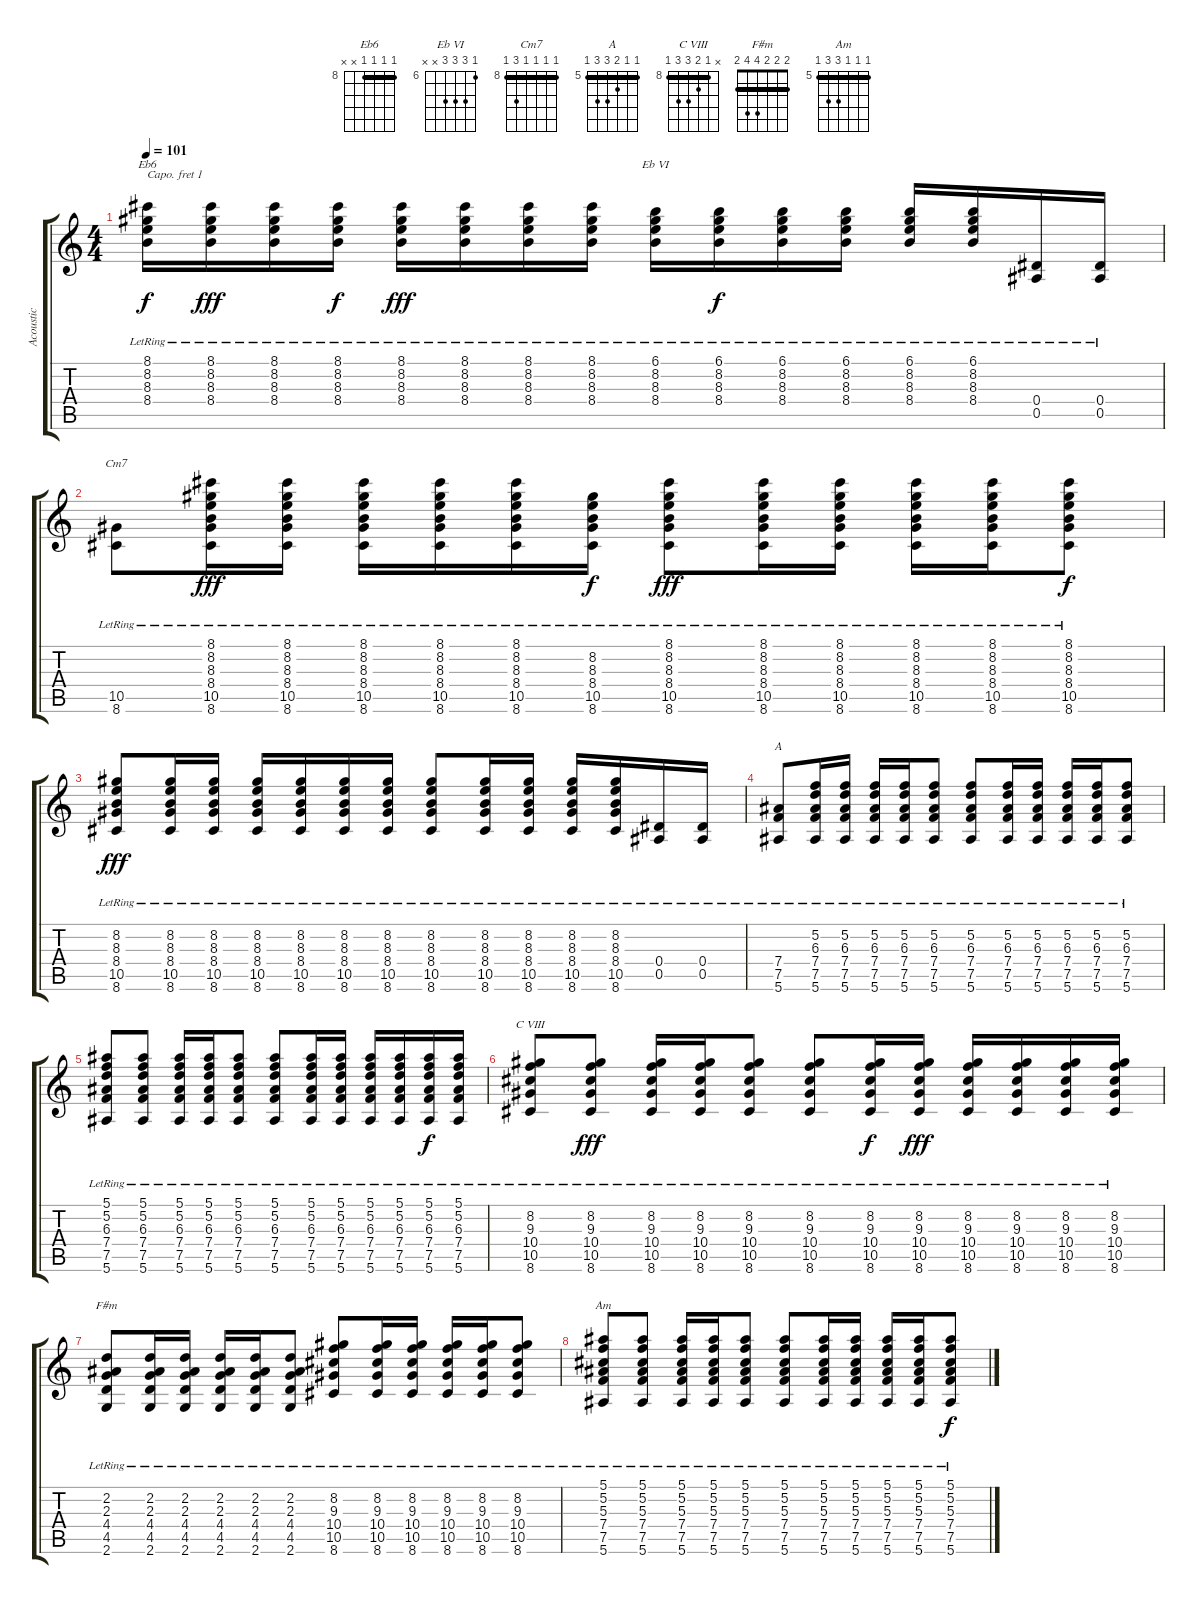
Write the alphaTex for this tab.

\track ("Acoustic" "Acoustic") {instrument acousticguitarsteel}
\staff {score tabs}
\capo 1
\tuning (E4 B3 G3 D3 A2 E2) {hide}
\chord ("Eb6" 8 8 8 8 x x) {firstfret 8 barre 8}
\chord ("Eb VI" 6 8 8 8 x x) {firstfret 6}
\chord ("Cm7" 8 8 8 8 10 8) {firstfret 8 barre 8}
\chord ("A" 5 5 6 7 7 5) {firstfret 5 barre 5}
\chord ("C VIII" x 8 9 10 10 8) {firstfret 8 barre 8}
\chord ("F#m" 2 2 2 4 4 2) {barre 2}
\chord ("Am" 5 5 5 7 7 5) {firstfret 5 barre 5}
\ts (4 4)
\tempo 101
\clef g2
\ks c
(8.1{lr} 8.2{lr} 8.3{lr} 8.4{lr}).16{ch "Eb6" lyrics (0 "") lyrics (1 "") lyrics (2 "") lyrics (3 "") lyrics (4 "") dy f} (8.1{lr} 8.2{lr} 8.3{lr} 8.4{lr}).16{lyrics (0 "") lyrics (1 "") lyrics (2 "") lyrics (3 "") lyrics (4 "") dy fff} (8.1{lr} 8.2{lr} 8.3{lr} 8.4{lr}).16{lyrics (0 "") lyrics (1 "") lyrics (2 "") lyrics (3 "") lyrics (4 "")} (8.1{lr} 8.2{lr} 8.3{lr} 8.4{lr}).16{lyrics (0 "") lyrics (1 "") lyrics (2 "") lyrics (3 "") lyrics (4 "") dy f} (8.1{lr} 8.2{lr} 8.3{lr} 8.4{lr}).16{lyrics (0 "") lyrics (1 "") lyrics (2 "") lyrics (3 "") lyrics (4 "") dy fff} (8.1{lr} 8.2{lr} 8.3{lr} 8.4{lr}).16{lyrics (0 "") lyrics (1 "") lyrics (2 "") lyrics (3 "") lyrics (4 "")} (8.1{lr} 8.2{lr} 8.3{lr} 8.4{lr}).16{lyrics (0 "") lyrics (1 "") lyrics (2 "") lyrics (3 "") lyrics (4 "")} (8.1{lr} 8.2{lr} 8.3{lr} 8.4{lr}).16{lyrics (0 "") lyrics (1 "") lyrics (2 "") lyrics (3 "") lyrics (4 "")} (6.1{lr} 8.2{lr} 8.3{lr} 8.4{lr}).16{ch "Eb VI" lyrics (0 "") lyrics (1 "") lyrics (2 "") lyrics (3 "") lyrics (4 "")} (6.1{lr} 8.2{lr} 8.3{lr} 8.4{lr}).16{lyrics (0 "") lyrics (1 "") lyrics (2 "") lyrics (3 "") lyrics (4 "") dy f} (6.1{lr} 8.2{lr} 8.3{lr} 8.4{lr}).16{lyrics (0 "") lyrics (1 "") lyrics (2 "") lyrics (3 "") lyrics (4 "")} (6.1{lr} 8.2{lr} 8.3{lr} 8.4{lr}).16{lyrics (0 "") lyrics (1 "") lyrics (2 "") lyrics (3 "") lyrics (4 "")} (6.1{lr} 8.2{lr} 8.3{lr} 8.4{lr}).16{lyrics (0 "") lyrics (1 "") lyrics (2 "") lyrics (3 "") lyrics (4 "")} (6.1{lr} 8.2{lr} 8.3{lr} 8.4{lr}).16{lyrics (0 "") lyrics (1 "") lyrics (2 "") lyrics (3 "") lyrics (4 "")} (0.4{lr} 0.5{lr}).16{lyrics (0 "") lyrics (1 "") lyrics (2 "") lyrics (3 "") lyrics (4 "")} (0.4{lr} 0.5{lr}).16{lyrics (0 "") lyrics (1 "") lyrics (2 "") lyrics (3 "") lyrics (4 "")} |
(10.5{lr} 8.6{lr}).8{ch "Cm7" lyrics (0 "") lyrics (1 "") lyrics (2 "") lyrics (3 "") lyrics (4 "")} (8.1{lr} 8.2{lr} 8.3{lr} 8.4{lr} 10.5{lr} 8.6{lr}).16{lyrics (0 "") lyrics (1 "") lyrics (2 "") lyrics (3 "") lyrics (4 "") dy fff} (8.1{lr} 8.2{lr} 8.3{lr} 8.4{lr} 10.5{lr} 8.6{lr}).16{lyrics (0 "") lyrics (1 "") lyrics (2 "") lyrics (3 "") lyrics (4 "")} (8.1{lr} 8.2{lr} 8.3{lr} 8.4{lr} 10.5{lr} 8.6{lr}).16{lyrics (0 "") lyrics (1 "") lyrics (2 "") lyrics (3 "") lyrics (4 "")} (8.1{lr} 8.2{lr} 8.3{lr} 8.4{lr} 10.5{lr} 8.6{lr}).16{lyrics (0 "") lyrics (1 "") lyrics (2 "") lyrics (3 "") lyrics (4 "")} (8.1{lr} 8.2{lr} 8.3{lr} 8.4{lr} 10.5{lr} 8.6{lr}).16{lyrics (0 "") lyrics (1 "") lyrics (2 "") lyrics (3 "") lyrics (4 "")} (8.2{lr} 8.3{lr} 8.4{lr} 10.5{lr} 8.6{lr}).16{lyrics (0 "") lyrics (1 "") lyrics (2 "") lyrics (3 "") lyrics (4 "") dy f} (8.1{lr} 8.2{lr} 8.3{lr} 8.4{lr} 10.5{lr} 8.6{lr}).8{lyrics (0 "") lyrics (1 "") lyrics (2 "") lyrics (3 "") lyrics (4 "") dy fff} (8.1{lr} 8.2{lr} 8.3{lr} 8.4{lr} 10.5{lr} 8.6{lr}).16{lyrics (0 "") lyrics (1 "") lyrics (2 "") lyrics (3 "") lyrics (4 "")} (8.1{lr} 8.2{lr} 8.3{lr} 8.4{lr} 10.5{lr} 8.6{lr}).16{lyrics (0 "") lyrics (1 "") lyrics (2 "") lyrics (3 "") lyrics (4 "")} (8.1{lr} 8.2{lr} 8.3{lr} 8.4{lr} 10.5{lr} 8.6{lr}).16{lyrics (0 "") lyrics (1 "") lyrics (2 "") lyrics (3 "") lyrics (4 "")} (8.1{lr} 8.2{lr} 8.3{lr} 8.4{lr} 10.5{lr} 8.6{lr}).16{lyrics (0 "") lyrics (1 "") lyrics (2 "") lyrics (3 "") lyrics (4 "")} (8.1{lr} 8.2{lr} 8.3{lr} 8.4{lr} 10.5{lr} 8.6{lr}).8{lyrics (0 "") lyrics (1 "") lyrics (2 "") lyrics (3 "") lyrics (4 "") dy f} |
(8.2{lr} 8.3{lr} 8.4{lr} 10.5{lr} 8.6{lr}).8{lyrics (0 "") lyrics (1 "") lyrics (2 "") lyrics (3 "") lyrics (4 "") dy fff} (8.2{lr} 8.3{lr} 8.4{lr} 10.5{lr} 8.6{lr}).16{lyrics (0 "") lyrics (1 "") lyrics (2 "") lyrics (3 "") lyrics (4 "")} (8.2{lr} 8.3{lr} 8.4{lr} 10.5{lr} 8.6{lr}).16{lyrics (0 "") lyrics (1 "") lyrics (2 "") lyrics (3 "") lyrics (4 "")} (8.2{lr} 8.3{lr} 8.4{lr} 10.5{lr} 8.6{lr}).16{lyrics (0 "") lyrics (1 "") lyrics (2 "") lyrics (3 "") lyrics (4 "")} (8.2{lr} 8.3{lr} 8.4{lr} 10.5{lr} 8.6{lr}).16{lyrics (0 "") lyrics (1 "") lyrics (2 "") lyrics (3 "") lyrics (4 "")} (8.2{lr} 8.3{lr} 8.4{lr} 10.5{lr} 8.6{lr}).16{lyrics (0 "") lyrics (1 "") lyrics (2 "") lyrics (3 "") lyrics (4 "")} (8.2{lr} 8.3{lr} 8.4{lr} 10.5{lr} 8.6{lr}).16{lyrics (0 "") lyrics (1 "") lyrics (2 "") lyrics (3 "") lyrics (4 "")} (8.2{lr} 8.3{lr} 8.4{lr} 10.5{lr} 8.6{lr}).8{lyrics (0 "") lyrics (1 "") lyrics (2 "") lyrics (3 "") lyrics (4 "")} (8.2{lr} 8.3{lr} 8.4{lr} 10.5{lr} 8.6{lr}).16{lyrics (0 "") lyrics (1 "") lyrics (2 "") lyrics (3 "") lyrics (4 "")} (8.2{lr} 8.3{lr} 8.4{lr} 10.5{lr} 8.6{lr}).16{lyrics (0 "") lyrics (1 "") lyrics (2 "") lyrics (3 "") lyrics (4 "")} (8.2{lr} 8.3{lr} 8.4{lr} 10.5{lr} 8.6{lr}).16{lyrics (0 "") lyrics (1 "") lyrics (2 "") lyrics (3 "") lyrics (4 "")} (8.2{lr} 8.3{lr} 8.4{lr} 10.5{lr} 8.6{lr}).16{lyrics (0 "") lyrics (1 "") lyrics (2 "") lyrics (3 "") lyrics (4 "")} (0.4{lr} 0.5{lr}).16{lyrics (0 "") lyrics (1 "") lyrics (2 "") lyrics (3 "") lyrics (4 "")} (0.4{lr} 0.5{lr}).16{lyrics (0 "") lyrics (1 "") lyrics (2 "") lyrics (3 "") lyrics (4 "")} |
(7.4{lr} 7.5{lr} 5.6{lr}).8{ch "A" lyrics (0 "") lyrics (1 "") lyrics (2 "") lyrics (3 "") lyrics (4 "")} (5.2{lr} 6.3{lr} 7.4{lr} 7.5{lr} 5.6{lr}).16{lyrics (0 "") lyrics (1 "") lyrics (2 "") lyrics (3 "") lyrics (4 "")} (5.2{lr} 6.3{lr} 7.4{lr} 7.5{lr} 5.6{lr}).16{lyrics (0 "") lyrics (1 "") lyrics (2 "") lyrics (3 "") lyrics (4 "")} (5.2{lr} 6.3{lr} 7.4{lr} 7.5{lr} 5.6{lr}).16{lyrics (0 "") lyrics (1 "") lyrics (2 "") lyrics (3 "") lyrics (4 "")} (5.2{lr} 6.3{lr} 7.4{lr} 7.5{lr} 5.6{lr}).16{lyrics (0 "") lyrics (1 "") lyrics (2 "") lyrics (3 "") lyrics (4 "")} (5.2{lr} 6.3{lr} 7.4{lr} 7.5{lr} 5.6{lr}).8{lyrics (0 "") lyrics (1 "") lyrics (2 "") lyrics (3 "") lyrics (4 "")} (5.2{lr} 6.3{lr} 7.4{lr} 7.5{lr} 5.6{lr}).8{lyrics (0 "") lyrics (1 "") lyrics (2 "") lyrics (3 "") lyrics (4 "")} (5.2{lr} 6.3{lr} 7.4{lr} 7.5{lr} 5.6{lr}).16{lyrics (0 "") lyrics (1 "") lyrics (2 "") lyrics (3 "") lyrics (4 "")} (5.2{lr} 6.3{lr} 7.4{lr} 7.5{lr} 5.6{lr}).16{lyrics (0 "") lyrics (1 "") lyrics (2 "") lyrics (3 "") lyrics (4 "")} (5.2{lr} 6.3{lr} 7.4{lr} 7.5{lr} 5.6{lr}).16{lyrics (0 "") lyrics (1 "") lyrics (2 "") lyrics (3 "") lyrics (4 "")} (5.2{lr} 6.3{lr} 7.4{lr} 7.5{lr} 5.6{lr}).16{lyrics (0 "") lyrics (1 "") lyrics (2 "") lyrics (3 "") lyrics (4 "")} (5.2{lr} 6.3{lr} 7.4{lr} 7.5{lr} 5.6{lr}).8{lyrics (0 "") lyrics (1 "") lyrics (2 "") lyrics (3 "") lyrics (4 "")} |
(5.1{lr} 5.2{lr} 6.3{lr} 7.4{lr} 7.5{lr} 5.6{lr}).8{lyrics (0 "") lyrics (1 "") lyrics (2 "") lyrics (3 "") lyrics (4 "")} (5.1{lr} 5.2{lr} 6.3{lr} 7.4{lr} 7.5{lr} 5.6{lr}).8{lyrics (0 "") lyrics (1 "") lyrics (2 "") lyrics (3 "") lyrics (4 "")} (5.1{lr} 5.2{lr} 6.3{lr} 7.4{lr} 7.5{lr} 5.6{lr}).16{lyrics (0 "") lyrics (1 "") lyrics (2 "") lyrics (3 "") lyrics (4 "")} (5.1{lr} 5.2{lr} 6.3{lr} 7.4{lr} 7.5{lr} 5.6{lr}).16{lyrics (0 "") lyrics (1 "") lyrics (2 "") lyrics (3 "") lyrics (4 "")} (5.1{lr} 5.2{lr} 6.3{lr} 7.4{lr} 7.5{lr} 5.6{lr}).8{lyrics (0 "") lyrics (1 "") lyrics (2 "") lyrics (3 "") lyrics (4 "")} (5.1{lr} 5.2{lr} 6.3{lr} 7.4{lr} 7.5{lr} 5.6{lr}).8{lyrics (0 "") lyrics (1 "") lyrics (2 "") lyrics (3 "") lyrics (4 "")} (5.1{lr} 5.2{lr} 6.3{lr} 7.4{lr} 7.5{lr} 5.6{lr}).16{lyrics (0 "") lyrics (1 "") lyrics (2 "") lyrics (3 "") lyrics (4 "")} (5.1{lr} 5.2{lr} 6.3{lr} 7.4{lr} 7.5{lr} 5.6{lr}).16{lyrics (0 "") lyrics (1 "") lyrics (2 "") lyrics (3 "") lyrics (4 "")} (5.1{lr} 5.2{lr} 6.3{lr} 7.4{lr} 7.5{lr} 5.6{lr}).16{lyrics (0 "") lyrics (1 "") lyrics (2 "") lyrics (3 "") lyrics (4 "")} (5.1{lr} 5.2{lr} 6.3{lr} 7.4{lr} 7.5{lr} 5.6{lr}).16{lyrics (0 "") lyrics (1 "") lyrics (2 "") lyrics (3 "") lyrics (4 "")} (5.1{lr} 5.2{lr} 6.3{lr} 7.4{lr} 7.5{lr} 5.6{lr}).16{lyrics (0 "") lyrics (1 "") lyrics (2 "") lyrics (3 "") lyrics (4 "") dy f} (5.1{lr} 5.2{lr} 6.3{lr} 7.4{lr} 7.5{lr} 5.6{lr}).16{lyrics (0 "") lyrics (1 "") lyrics (2 "") lyrics (3 "") lyrics (4 "")} |
(8.2{lr} 9.3{lr} 10.4{lr} 10.5{lr} 8.6{lr}).8{ch "C VIII" lyrics (0 "") lyrics (1 "") lyrics (2 "") lyrics (3 "") lyrics (4 "")} (8.2{lr} 9.3{lr} 10.4{lr} 10.5{lr} 8.6{lr}).8{lyrics (0 "") lyrics (1 "") lyrics (2 "") lyrics (3 "") lyrics (4 "") dy fff} (8.2{lr} 9.3{lr} 10.4{lr} 10.5{lr} 8.6{lr}).16{lyrics (0 "") lyrics (1 "") lyrics (2 "") lyrics (3 "") lyrics (4 "")} (8.2{lr} 9.3{lr} 10.4{lr} 10.5{lr} 8.6{lr}).16{lyrics (0 "") lyrics (1 "") lyrics (2 "") lyrics (3 "") lyrics (4 "")} (8.2{lr} 9.3{lr} 10.4{lr} 10.5{lr} 8.6{lr}).8{lyrics (0 "") lyrics (1 "") lyrics (2 "") lyrics (3 "") lyrics (4 "")} (8.2{lr} 9.3{lr} 10.4{lr} 10.5{lr} 8.6{lr}).8{lyrics (0 "") lyrics (1 "") lyrics (2 "") lyrics (3 "") lyrics (4 "")} (8.2{lr} 9.3{lr} 10.4{lr} 10.5{lr} 8.6{lr}).16{lyrics (0 "") lyrics (1 "") lyrics (2 "") lyrics (3 "") lyrics (4 "") dy f} (8.2{lr} 9.3{lr} 10.4{lr} 10.5{lr} 8.6{lr}).16{lyrics (0 "") lyrics (1 "") lyrics (2 "") lyrics (3 "") lyrics (4 "") dy fff} (8.2{lr} 9.3{lr} 10.4{lr} 10.5{lr} 8.6{lr}).16{lyrics (0 "") lyrics (1 "") lyrics (2 "") lyrics (3 "") lyrics (4 "")} (8.2{lr} 9.3{lr} 10.4{lr} 10.5{lr} 8.6{lr}).16{lyrics (0 "") lyrics (1 "") lyrics (2 "") lyrics (3 "") lyrics (4 "")} (8.2{lr} 9.3{lr} 10.4{lr} 10.5{lr} 8.6{lr}).16{lyrics (0 "") lyrics (1 "") lyrics (2 "") lyrics (3 "") lyrics (4 "")} (8.2{lr} 9.3{lr} 10.4{lr} 10.5{lr} 8.6{lr}).16{lyrics (0 "") lyrics (1 "") lyrics (2 "") lyrics (3 "") lyrics (4 "")} |
(2.2{lr} 2.3{lr} 4.4{lr} 4.5{lr} 2.6{lr}).8{ch "F#m" lyrics (0 "") lyrics (1 "") lyrics (2 "") lyrics (3 "") lyrics (4 "")} (2.2{lr} 2.3{lr} 4.4{lr} 4.5{lr} 2.6{lr}).16{lyrics (0 "") lyrics (1 "") lyrics (2 "") lyrics (3 "") lyrics (4 "")} (2.2{lr} 2.3{lr} 4.4{lr} 4.5{lr} 2.6{lr}).16{lyrics (0 "") lyrics (1 "") lyrics (2 "") lyrics (3 "") lyrics (4 "")} (2.2{lr} 2.3{lr} 4.4{lr} 4.5{lr} 2.6{lr}).16{lyrics (0 "") lyrics (1 "") lyrics (2 "") lyrics (3 "") lyrics (4 "")} (2.2{lr} 2.3{lr} 4.4{lr} 4.5{lr} 2.6{lr}).16{lyrics (0 "") lyrics (1 "") lyrics (2 "") lyrics (3 "") lyrics (4 "")} (2.2{lr} 2.3{lr} 4.4{lr} 4.5{lr} 2.6{lr}).8{lyrics (0 "") lyrics (1 "") lyrics (2 "") lyrics (3 "") lyrics (4 "")} (8.2{lr} 9.3{lr} 10.4{lr} 10.5{lr} 8.6{lr}).8{lyrics (0 "") lyrics (1 "") lyrics (2 "") lyrics (3 "") lyrics (4 "")} (8.2{lr} 9.3{lr} 10.4{lr} 10.5{lr} 8.6{lr}).16{lyrics (0 "") lyrics (1 "") lyrics (2 "") lyrics (3 "") lyrics (4 "")} (8.2{lr} 9.3{lr} 10.4{lr} 10.5{lr} 8.6{lr}).16{lyrics (0 "") lyrics (1 "") lyrics (2 "") lyrics (3 "") lyrics (4 "")} (8.2{lr} 9.3{lr} 10.4{lr} 10.5{lr} 8.6{lr}).16{lyrics (0 "") lyrics (1 "") lyrics (2 "") lyrics (3 "") lyrics (4 "")} (8.2{lr} 9.3{lr} 10.4{lr} 10.5{lr} 8.6{lr}).16{lyrics (0 "") lyrics (1 "") lyrics (2 "") lyrics (3 "") lyrics (4 "")} (8.2{lr} 9.3{lr} 10.4{lr} 10.5{lr} 8.6{lr}).8{lyrics (0 "") lyrics (1 "") lyrics (2 "") lyrics (3 "") lyrics (4 "")} |
(5.1{lr} 5.2{lr} 5.3{lr} 7.4{lr} 7.5{lr} 5.6{lr}).8{ch "Am" lyrics (0 "") lyrics (1 "") lyrics (2 "") lyrics (3 "") lyrics (4 "")} (5.1{lr} 5.2{lr} 5.3{lr} 7.4{lr} 7.5{lr} 5.6{lr}).8{lyrics (0 "") lyrics (1 "") lyrics (2 "") lyrics (3 "") lyrics (4 "")} (5.1{lr} 5.2{lr} 5.3{lr} 7.4{lr} 7.5{lr} 5.6{lr}).16{lyrics (0 "") lyrics (1 "") lyrics (2 "") lyrics (3 "") lyrics (4 "")} (5.1{lr} 5.2{lr} 5.3{lr} 7.4{lr} 7.5{lr} 5.6{lr}).16{lyrics (0 "") lyrics (1 "") lyrics (2 "") lyrics (3 "") lyrics (4 "")} (5.1{lr} 5.2{lr} 5.3{lr} 7.4{lr} 7.5{lr} 5.6{lr}).8{lyrics (0 "") lyrics (1 "") lyrics (2 "") lyrics (3 "") lyrics (4 "")} (5.1{lr} 5.2{lr} 5.3{lr} 7.4{lr} 7.5{lr} 5.6{lr}).8{lyrics (0 "") lyrics (1 "") lyrics (2 "") lyrics (3 "") lyrics (4 "")} (5.1{lr} 5.2{lr} 5.3{lr} 7.4{lr} 7.5{lr} 5.6{lr}).16{lyrics (0 "") lyrics (1 "") lyrics (2 "") lyrics (3 "") lyrics (4 "")} (5.1{lr} 5.2{lr} 5.3{lr} 7.4{lr} 7.5{lr} 5.6{lr}).16{lyrics (0 "") lyrics (1 "") lyrics (2 "") lyrics (3 "") lyrics (4 "")} (5.1{lr} 5.2{lr} 5.3{lr} 7.4{lr} 7.5{lr} 5.6{lr}).16{lyrics (0 "") lyrics (1 "") lyrics (2 "") lyrics (3 "") lyrics (4 "")} (5.1{lr} 5.2{lr} 5.3{lr} 7.4{lr} 7.5{lr} 5.6{lr}).16{lyrics (0 "") lyrics (1 "") lyrics (2 "") lyrics (3 "") lyrics (4 "")} (5.1{lr} 5.2{lr} 5.3{lr} 7.4{lr} 7.5{lr} 5.6{lr}).8{lyrics (0 "") lyrics (1 "") lyrics (2 "") lyrics (3 "") lyrics (4 "") dy f}
